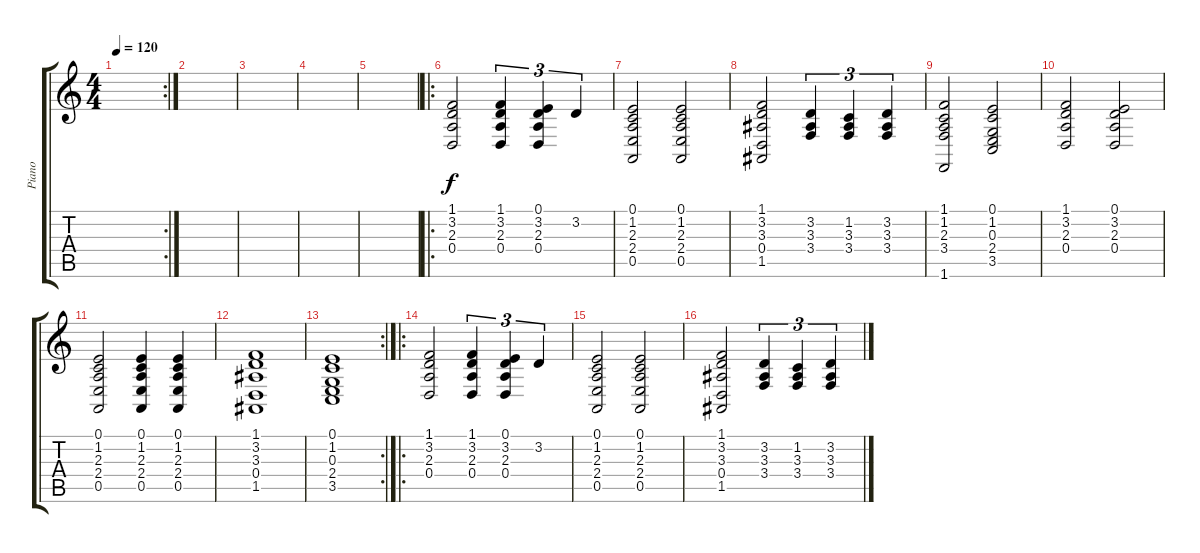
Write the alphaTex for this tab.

\track ("Piano" "Piano") {instrument brightacousticpiano}
\staff {score tabs}
\tuning (E4 B3 G3 D3 A2 E2) {hide}
\rc 2
\ts (4 4)
\tempo 120
\clef g2
\ks c
|
|
|
|
|
\ro
(1.1 3.2 2.3 0.4).2 (1.1 3.2 2.3 0.4).4{tu (3 2)} (0.1 3.2 2.3 0.4).4{tu (3 2)} 3.2.4{tu (3 2)} |
(0.1 1.2 2.3 2.4 0.5).2 (0.1 1.2 2.3 2.4 0.5).2 |
(1.1 3.2 3.3 0.4 1.5).2 (3.2 3.3 3.4).4{tu (3 2)} (1.2 3.3 3.4).4{tu (3 2)} (3.2 3.3 3.4).4{tu (3 2)} |
(1.1 1.2 2.3 3.4 1.6).2 (0.1 1.2 0.3 2.4 3.5).2 |
(1.1 3.2 2.3 0.4).2 (0.1 3.2 2.3 0.4).2 |
(0.1 1.2 2.3 2.4 0.5).2 (0.1 1.2 2.3 2.4 0.5).4 (0.1 1.2 2.3 2.4 0.5).4 |
(1.1 3.2 3.3 0.4 1.5).1 |
\rc 2
(0.1 1.2 0.3 2.4 3.5).1 |
\ro
(1.1 3.2 2.3 0.4).2 (1.1 3.2 2.3 0.4).4{tu (3 2)} (0.1 3.2 2.3 0.4).4{tu (3 2)} 3.2.4{tu (3 2)} |
(0.1 1.2 2.3 2.4 0.5).2 (0.1 1.2 2.3 2.4 0.5).2 |
(1.1 3.2 3.3 0.4 1.5).2 (3.2 3.3 3.4).4{tu (3 2)} (1.2 3.3 3.4).4{tu (3 2)} (3.2 3.3 3.4).4{tu (3 2)}
